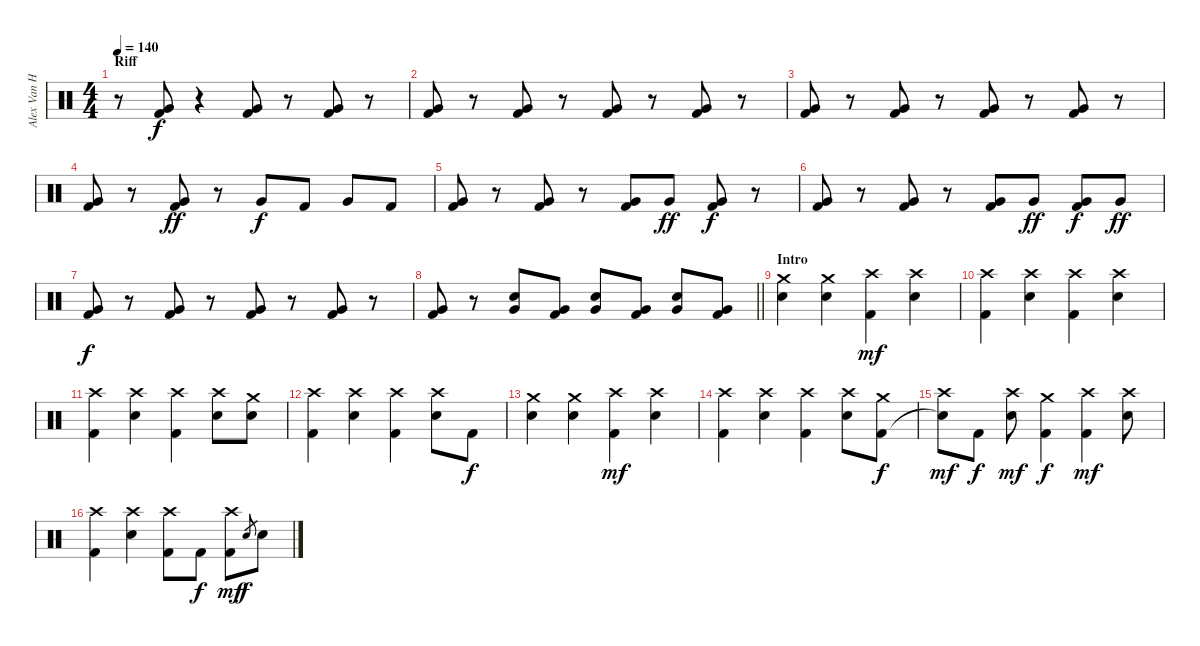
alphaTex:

\track ("Alex Van Halen" "Alex Van H") {instrument percussion}
\staff {score}
\articulation defaults
\ts (4 4)
\section ("" "Riff")
\tempo 140
\clef neutral
\ks c
r.8{dy f} ("Very Low Tom (hit)" "Kick (hit) 2").8 r.4 ("Very Low Tom (hit)" "Kick (hit) 2").8 r.8 ("Very Low Tom (hit)" "Kick (hit) 2").8 r.8 |
("Very Low Tom (hit)" "Kick (hit) 2").8 r.8 ("Very Low Tom (hit)" "Kick (hit) 2").8 r.8 ("Very Low Tom (hit)" "Kick (hit) 2").8 r.8 ("Very Low Tom (hit)" "Kick (hit) 2").8 r.8 |
("Very Low Tom (hit)" "Kick (hit) 2").8 r.8 ("Very Low Tom (hit)" "Kick (hit) 2").8 r.8 ("Very Low Tom (hit)" "Kick (hit) 2").8 r.8 ("Very Low Tom (hit)" "Kick (hit) 2").8 r.8 |
("Very Low Tom (hit)" "Kick (hit) 2").8 r.8 ("Very Low Tom (hit)" "Kick (hit) 2").8{dy ff} r.8 "Very Low Tom (hit)".8{dy f} "Kick (hit) 2".8 "Very Low Tom (hit)".8 "Kick (hit) 2".8 |
("Very Low Tom (hit)" "Kick (hit) 2").8 r.8 ("Very Low Tom (hit)" "Kick (hit) 2").8 r.8 ("Very Low Tom (hit)" "Kick (hit) 2").8 "Very Low Tom (hit)".8{dy ff} ("Very Low Tom (hit)" "Kick (hit) 2").8{dy f} r.8 |
("Very Low Tom (hit)" "Kick (hit) 2").8 r.8 ("Very Low Tom (hit)" "Kick (hit) 2").8 r.8 ("Very Low Tom (hit)" "Kick (hit) 2").8 "Very Low Tom (hit)".8{dy ff} ("Very Low Tom (hit)" "Kick (hit) 2").8{dy f} "Very Low Tom (hit)".8{dy ff} |
("Very Low Tom (hit)" "Kick (hit) 2").8{dy f} r.8 ("Very Low Tom (hit)" "Kick (hit) 2").8 r.8 ("Very Low Tom (hit)" "Kick (hit) 2").8 r.8 ("Very Low Tom (hit)" "Kick (hit) 2").8 r.8 |
\barLineRight lightlight
("Very Low Tom (hit)" "Kick (hit) 2").8 r.8 ("Very Low Tom (hit)" "Snare (hit) 2").8 ("Very Low Tom (hit)" "Kick (hit) 2").8 ("Very Low Tom (hit)" "Snare (hit) 2").8 ("Very Low Tom (hit)" "Kick (hit) 2").8 ("Very Low Tom (hit)" "Snare (hit) 2").8 ("Very Low Tom (hit)" "Kick (hit) 2").8 |
\section ("" "Intro")
("Crash medium (hit)" "Snare (hit) 2").4 ("Crash medium (hit)" "Snare (hit) 2").4 ("Crash high (hit)" "Kick (hit) 2").4{dy mf} ("Crash high (hit)" "Snare (hit) 2").4 |
("Crash high (hit)" "Kick (hit) 2").4 ("Crash high (hit)" "Snare (hit) 2").4 ("Crash high (hit)" "Kick (hit) 2").4 ("Crash high (hit)" "Snare (hit) 2").4 |
("Crash high (hit)" "Kick (hit) 2").4 ("Crash high (hit)" "Snare (hit) 2").4 ("Crash high (hit)" "Kick (hit) 2").4 ("Crash high (hit)" "Snare (hit) 2").8 ("Crash medium (hit)" "Electric Snare (hit)").8 |
("Crash high (hit)" "Kick (hit) 2").4 ("Crash high (hit)" "Snare (hit) 2").4 ("Crash high (hit)" "Kick (hit) 2").4 ("Crash high (hit)" "Snare (hit) 2").8 "Kick (hit) 2".8{dy f} |
("Crash medium (hit)" "Snare (hit) 2").4 ("Crash medium (hit)" "Snare (hit) 2").4 ("Crash high (hit)" "Kick (hit) 2").4{dy mf} ("Crash high (hit)" "Snare (hit) 2").4 |
("Crash high (hit)" "Kick (hit) 2").4 ("Crash high (hit)" "Snare (hit) 2").4 ("Crash high (hit)" "Kick (hit) 2").4 ("Crash high (hit)" "Snare (hit) 2").8 ("Crash medium (hit)" "Kick (hit) 2").8{dy f} |
("Crash high (hit)" "Snare (hit)"{t}).8{dy mf} "Kick (hit) 2".8{dy f} ("Crash high (hit)" "Snare (hit) 2").8{dy mf} ("Crash medium (hit)" "Kick (hit) 2").4{dy f} ("Crash high (hit)" "Kick (hit) 2").4{dy mf} ("Crash high (hit)" "Snare (hit) 2").8 |
("Crash high (hit)" "Kick (hit) 2").4 ("Crash high (hit)" "Snare (hit) 2").4 ("Crash high (hit)" "Kick (hit) 2").8 "Kick (hit) 2".8{dy f} ("Crash high (hit)" "Kick (hit) 2").8{dy mf} "Snare (hit) 2".8{gr dy f} "Electric Snare (hit)".8
